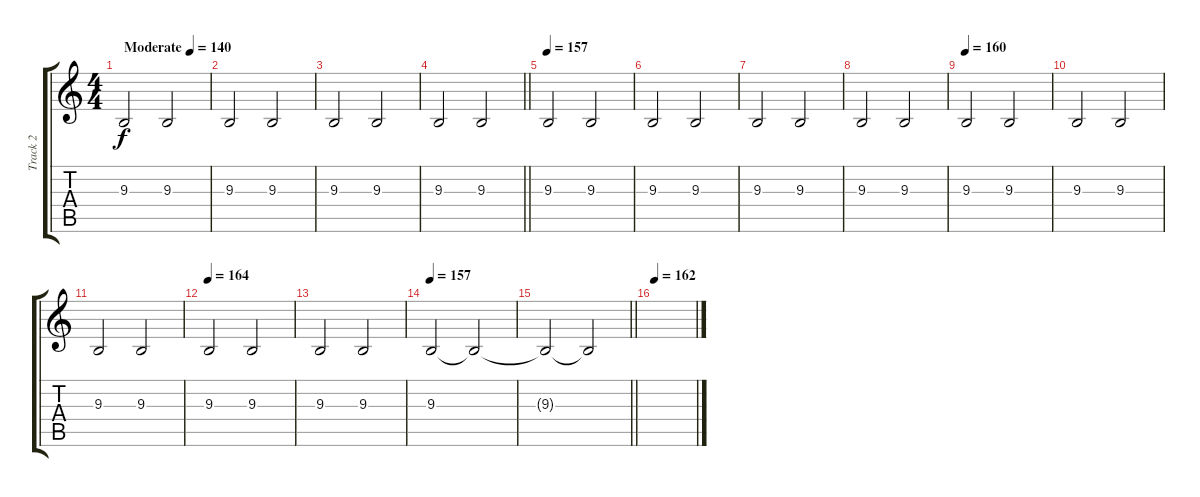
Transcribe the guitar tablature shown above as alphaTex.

\track ("Track 2" "Track 2") {instrument acousticgrandpiano}
\staff {score tabs}
\tuning (B3 Gb3 D3 A2 E2 B1) {hide}
\ts (4 4)
\tempo (140 "Moderate")
\clef g2
\ks c
9.3.2{dy f instrument acousticgrandpiano} 9.3.2 |
9.3.2 9.3.2 |
9.3.2 9.3.2 |
\barLineRight lightlight
9.3.2 9.3.2 |
\section ("" "")
\tempo 157
9.3.2 9.3.2 |
9.3.2 9.3.2 |
9.3.2 9.3.2 |
9.3.2 9.3.2 |
\tempo 160
9.3.2 9.3.2 |
9.3.2 9.3.2 |
9.3.2 9.3.2 |
\tempo 164
9.3.2 9.3.2 |
9.3.2 9.3.2 |
\tempo 157
9.3.2 9.3{t}.2 |
\barLineRight lightlight
9.3{t}.2 9.3{t}.2 |
\section ("" "")
\tempo 162
